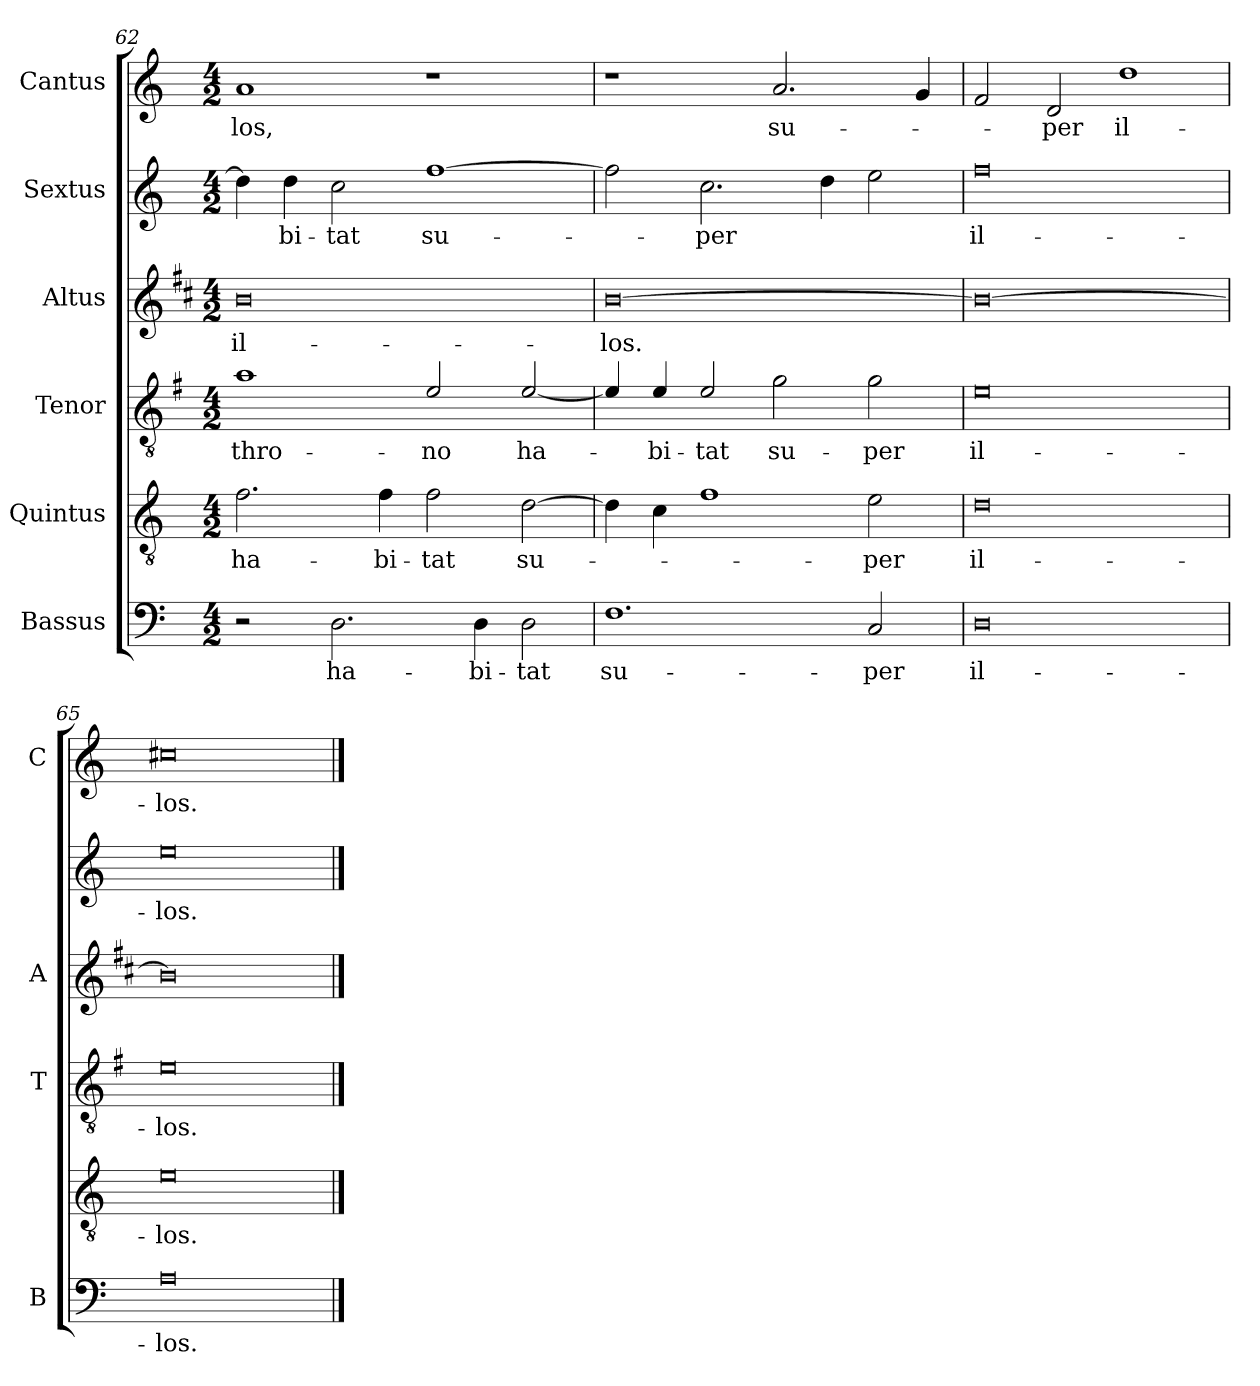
**kern	**text	**kern	**text	**kern	**text	**kern	**text	**kern	**text	**kern	**text
*part6	*part6	*part5	*part5	*part4	*part4	*part3	*part3	*part2	*part2	*part1	*part1
*staff6	*staff6	*staff5	*staff5	*staff4	*staff4	*staff3	*staff3	*staff2	*staff2	*staff1	*staff1
*I"Bassus	*	*I"Quintus	*	*I"Tenor	*	*I"Altus	*	*I"Sextus	*	*I"Cantus	*
*I'B	*	*	*	*I'T	*	*I'A	*	*	*	*I'C	*
*clefF4	*	*clefGv2	*	*clefGv2	*	*clefG2	*	*clefG2	*	*clefG2	*
*	*	*	*	*ITrd4c7	*	*ITrd1c2	*	*	*	*	*
*k[]	*	*k[]	*	*k[]	*	*k[]	*	*k[]	*	*k[]	*
*C:	*	*C:	*	*C:	*	*C:	*	*C:	*	*C:	*
*M4/2	*	*M4/2	*	*M4/2	*	*M4/2	*	*M4/2	*	*M4/2	*
=62	=62	=62	=62	=62	=62	=62	=62	=62	=62	=62	=62
!	!	!	!LO:LY:b	!	!LO:LY:b	!	!LO:LY:b	!	!	!	!LO:LY:b
2r	.	2.f\	ha-	1d	thro-	0a	il-	4dd\]	.	1a	-los,
!	!	!	!	!	!	!	!	!	!LO:LY:b	!	!
.	.	.	.	.	.	.	.	4dd\	-bi-	.	.
!	!LO:LY:b	!	!	!	!	!	!	!	!LO:LY:b	!	!
2.D\	ha-	.	.	.	.	.	.	2cc\	-tat	.	.
!	!	!	!LO:LY:b	!	!	!	!	!	!	!	!
.	.	4f\	-bi-	.	.	.	.	.	.	.	.
!	!	!	!LO:LY:b	!	!LO:LY:b	!	!	!	!LO:LY:b	!	!
.	.	2f\	-tat	2A/	-no	.	.	[1ff	su-	1r	.
!	!LO:LY:b	!	!	!	!	!	!	!	!	!	!
4D\	-bi-	.	.	.	.	.	.	.	.	.	.
!	!LO:LY:b	!	!LO:LY:b	!	!LO:LY:b	!	!	!	!	!	!
2D\	-tat	[2d\	su-	[2A/	ha-	.	.	.	.	.	.
=63	=63	=63	=63	=63	=63	=63	=63	=63	=63	=63	=63
!	!LO:LY:b	!	!	!	!	!	!LO:LY:b	!	!	!	!
1.F	su-	4d\]	.	4A/]	.	[0a	-los.	2ff\]	.	1r	.
!	!	!	!	!	!LO:LY:b	!	!	!	!	!	!
.	.	4c\	.	4A/	-bi-	.	.	.	.	.	.
!	!	!	!	!	!LO:LY:b	!	!	!	!LO:LY:b	!	!
.	.	1f	.	2A/	-tat	.	.	2.cc\	-per	.	.
!	!	!	!	!	!LO:LY:b	!	!	!	!	!	!LO:LY:b
.	.	.	.	2c\	su-	.	.	.	.	2.a/	su-
.	.	.	.	.	.	.	.	4dd\	.	.	.
!	!LO:LY:b	!	!LO:LY:b	!	!LO:LY:b	!	!	!	!	!	!
2C/	-per	2e\	-per	2c\	-per	.	.	2ee\	.	.	.
.	.	.	.	.	.	.	.	.	.	4g/	.
=64	=64	=64	=64	=64	=64	=64	=64	=64	=64	=64	=64
!	!LO:LY:b	!	!LO:LY:b	!	!LO:LY:b	!	!	!	!LO:LY:b	!	!
0D	il-	0d	il-	0A	il-	0a_	.	0ff	il-	2f/	.
!	!	!	!	!	!	!	!	!	!	!	!LO:LY:b
.	.	.	.	.	.	.	.	.	.	2d/	-per
!	!	!	!	!	!	!	!	!	!	!	!LO:LY:b
.	.	.	.	.	.	.	.	.	.	1dd	il-
=65	=65	=65	=65	=65	=65	=65	=65	=65	=65	=65	=65
!	!LO:LY:b	!	!LO:LY:b	!	!LO:LY:b	!	!	!	!LO:LY:b	!	!LO:LY:b
0A	-los.	0e	-los.	0A	-los.	0a]	.	0ee	-los.	0cc#X	-los.
==	==	==	==	==	==	==	==	==	==	==	==
*-	*-	*-	*-	*-	*-	*-	*-	*-	*-	*-	*-
